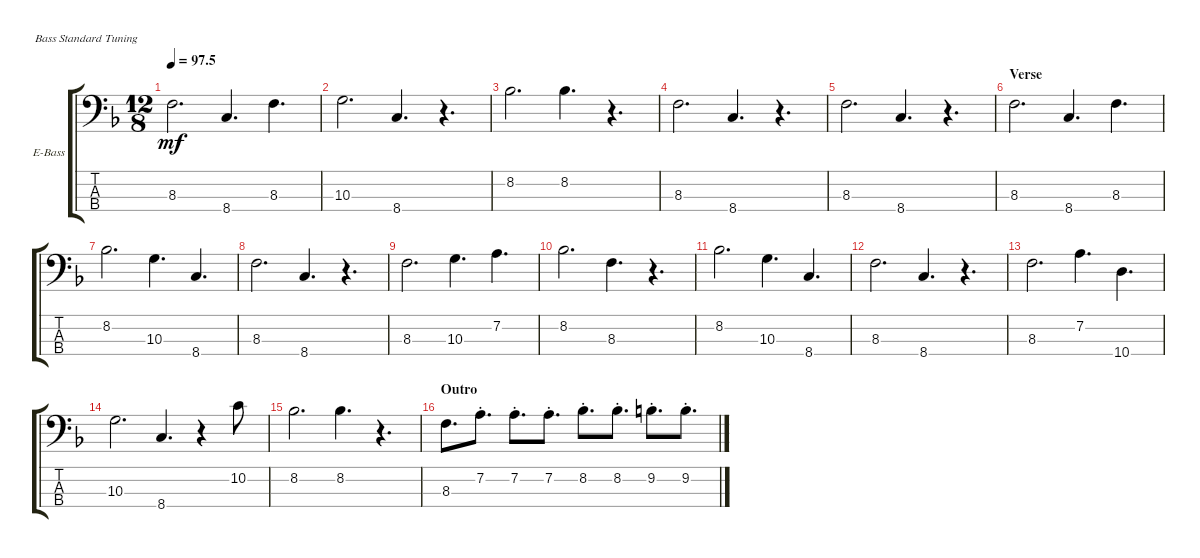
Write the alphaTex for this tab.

\defaultSystemsLayout 4
\bracketExtendMode groupsimilarinstruments
\firstSystemTrackNameOrientation horizontal
\otherSystemsTrackNameOrientation horizontal
\track ("Electric Bass" "E-Bass") {instrument electricbassfinger}
\staff {score tabs}
\tuning (G2 D2 A1 E1)
\ts (12 8)
\tempo
97.5
\accidentals auto
\clef f4
\ottava regular
\simile none
\ks f
8.3.2{d dy mf} 8.4.4{d} 8.3.4{d} |
10.3.2{d} 8.4.4{d} r.4{d} |
8.2.2{d} 8.2.4{d} r.4{d} |
8.3.2{d} 8.4.4{d} r.4{d} |
8.3.2{d} 8.4.4{d} r.4{d} |
\section ("" "Verse")
8.3.2{d} 8.4.4{d} 8.3.4{d} |
8.2.2{d} 10.3.4{d} 8.4.4{d} |
8.3.2{d} 8.4.4{d} r.4{d} |
8.3.2{d} 10.3.4{d} 7.2.4{d} |
8.2.2{d} 8.3.4{d} r.4{d} |
8.2.2{d} 10.3.4{d} 8.4.4{d} |
8.3.2{d} 8.4.4{d} r.4{d} |
8.3.2{d} 7.2.4{d} 10.4.4{d} |
10.3.2{d} 8.4.4{d} r.4 10.2.8 |
8.2.2{d} 8.2.4{d} r.4{d} |
\section ("" "Outro")
8.3.8{d} 7.2{st}.8{d} 7.2{st}.8{d} 7.2{st}.8{d} 8.2{st}.8{d} 8.2{st}.8{d} 9.2{st}.8{d} 9.2{st}.8{d}
